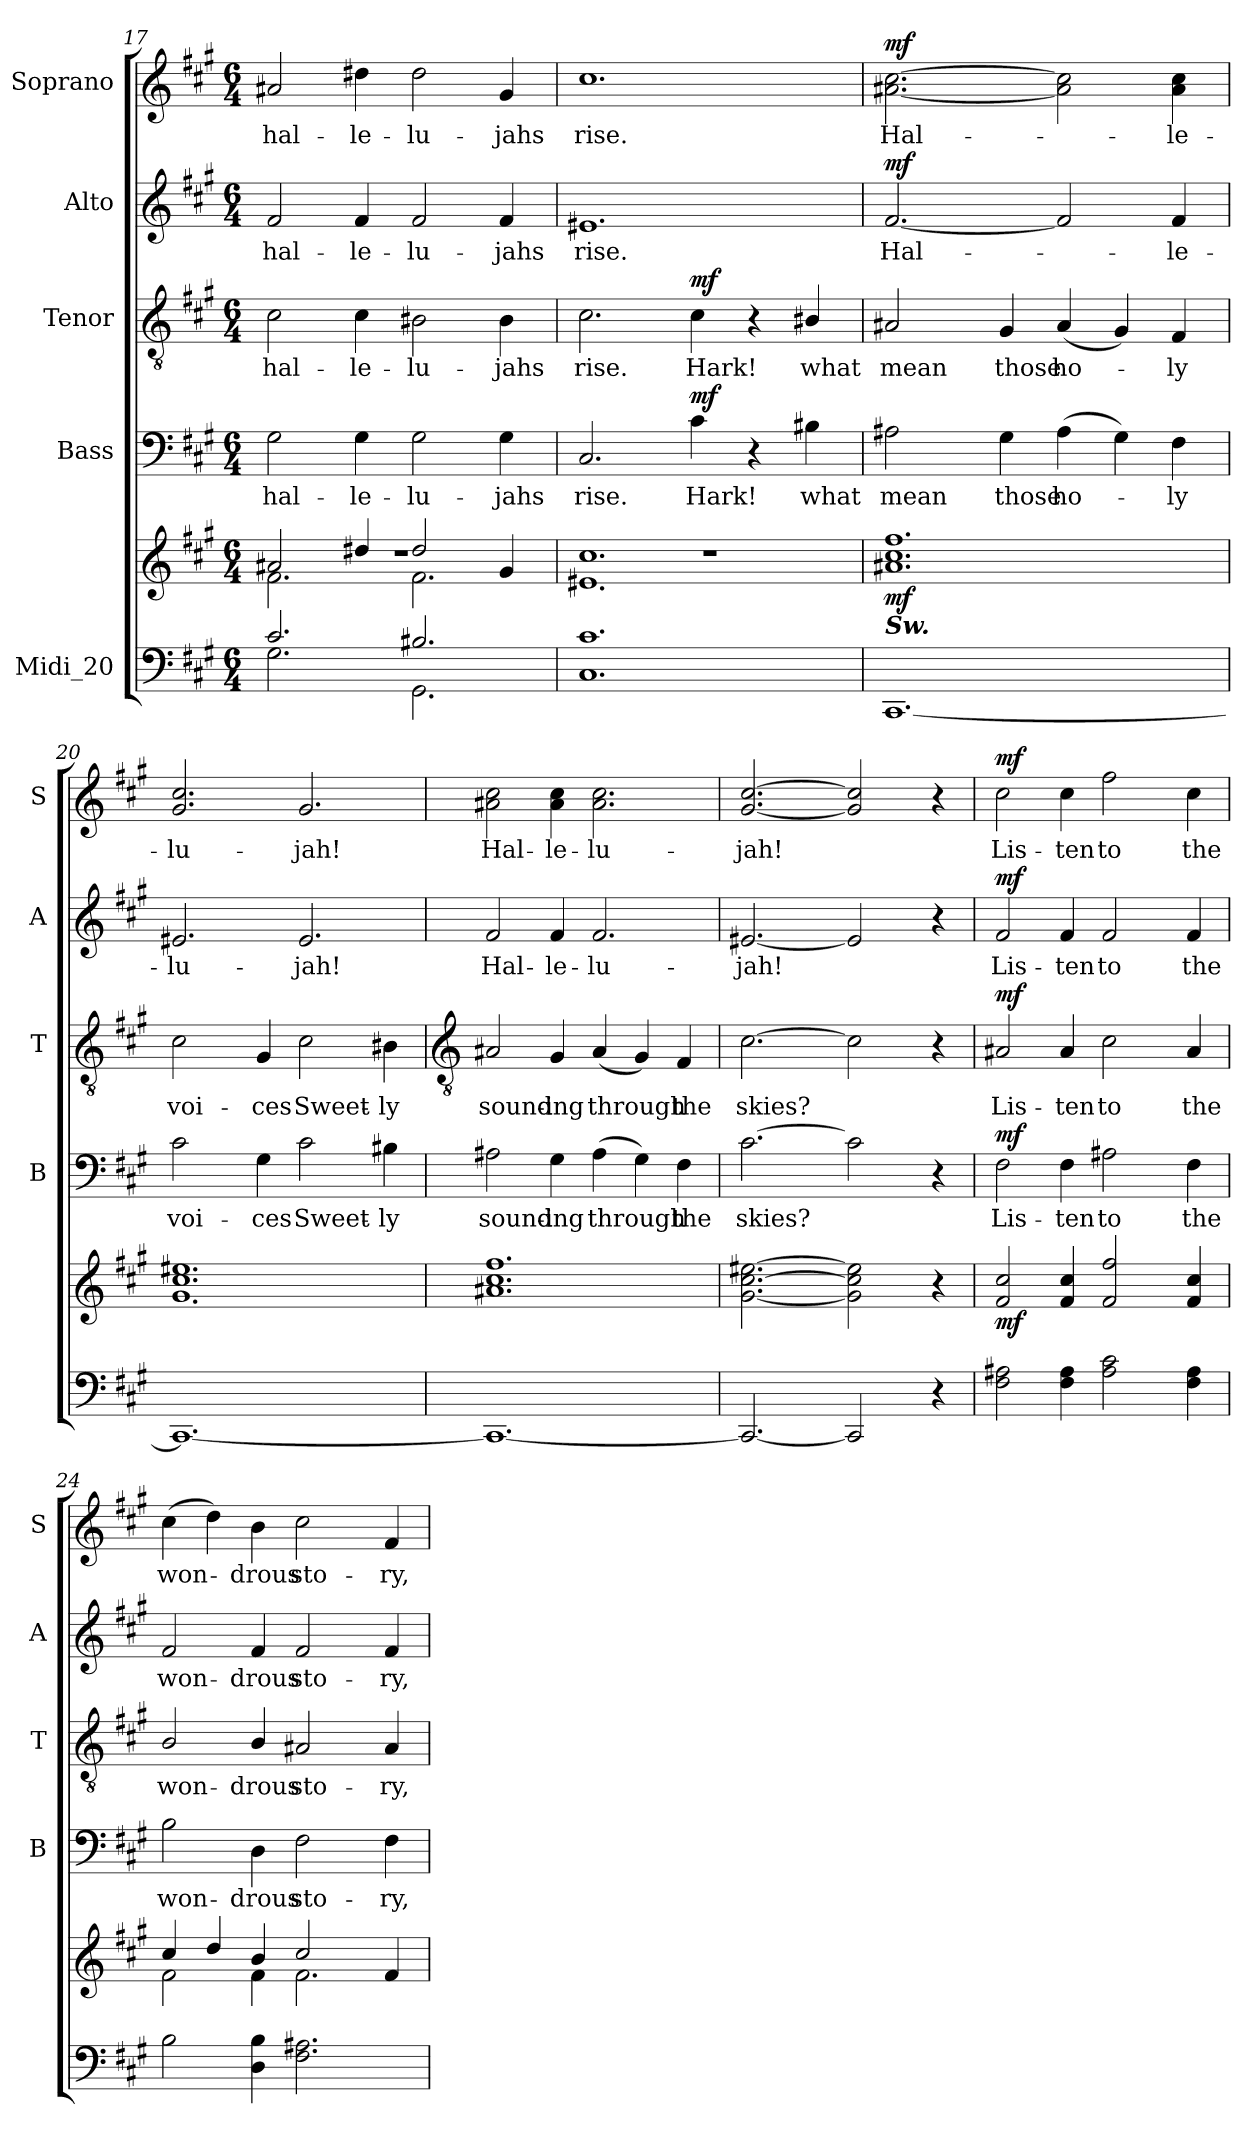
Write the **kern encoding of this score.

**kern	**kern	**dynam	**kern	**text	**dynam	**kern	**text	**dynam	**kern	**text	**dynam	**kern	**text	**dynam
*part5	*part5	*part5	*part4	*part4	*part4	*part3	*part3	*part3	*part2	*part2	*part2	*part1	*part1	*part1
*staff6	*staff5	*staff5/6	*staff4	*staff4	*staff4	*staff3	*staff3	*staff3	*staff2	*staff2	*staff2	*staff1	*staff1	*staff1
*I"Midi_20	*	*	*I"Bass	*	*	*I"Tenor	*	*	*I"Alto	*	*	*I"Soprano	*	*
*	*	*	*I'B	*	*	*I'T	*	*	*I'A	*	*	*I'S	*	*
*clefF4	*clefG2	*	*clefF4	*	*	*clefGv2	*	*	*clefG2	*	*	*clefG2	*	*
*k[f#c#g#]	*k[f#c#g#]	*	*k[f#c#g#]	*	*	*k[f#c#g#]	*	*	*k[f#c#g#]	*	*	*k[f#c#g#]	*	*
*A:	*A:	*	*A:	*	*	*A:	*	*	*A:	*	*	*A:	*	*
*M6/4	*M6/4	*	*M6/4	*	*	*M6/4	*	*	*M6/4	*	*	*M6/4	*	*
=17	=17	=17	=17	=17	=17	=17	=17	=17	=17	=17	=17	=17	=17	=17
*^	*^	*	*	*	*	*	*	*	*	*	*	*	*	*
*	*	*	*^	*	*	*	*	*	*	*	*	*	*	*	*	*
!	!	!	!	!LO:N:vis=1	!	!	!LO:LY:b	!	!	!LO:LY:b	!	!	!LO:LY:b	!	!	!LO:LY:b	!
2.c#/	2.G#\	2a#X/	2.f#\	1.r	.	2G#	hal-	.	2c#	hal-	.	2f#	hal-	.	2a#X	hal-	.
!	!	!	!	!	!	!	!LO:LY:b	!	!	!LO:LY:b	!	!	!LO:LY:b	!	!	!LO:LY:b	!
.	.	4dd#X/	.	.	.	4G#	-le-	.	4c#	-le-	.	4f#	-le-	.	4dd#X\	-le-	.
!	!	!	!	!	!	!	!LO:LY:b	!	!	!LO:LY:b	!	!	!LO:LY:b	!	!	!LO:LY:b	!
2.B#X/	2.GG#\	2dd#/	2.f#\	.	.	2G#	-lu-	.	2B#X	-lu-	.	2f#	-lu-	.	2dd#\	-lu-	.
!	!	!	!	!	!	!	!LO:LY:b	!	!	!LO:LY:b	!	!	!LO:LY:b	!	!	!LO:LY:b	!
.	.	4g#/	.	.	.	4G#	-jahs	.	4B#	-jahs	.	4f#	-jahs	.	4g#	-jahs	.
=18	=18	=18	=18	=18	=18	=18	=18	=18	=18	=18	=18	=18	=18	=18	=18	=18	=18
!	!	!	!	!LO:N:vis=1	!	!	!LO:LY:b	!	!	!LO:LY:b	!	!	!LO:LY:b	!	!	!LO:LY:b	!
1.c#/	1.C#\	1.cc#/	1.e#X\	1.r	.	2.C#	rise.	.	2.c#	rise.	.	1.e#X	rise.	.	1.cc#	rise.	.
!	!	!	!	!	!	!	!LO:LY:b	!LO:DY:b	!	!LO:LY:b	!LO:DY:b	!	!	!	!	!	!
.	.	.	.	.	.	4c#	Hark!	mf	4c#	Hark!	mf	.	.	.	.	.	.
.	.	.	.	.	.	4r	.	.	4r	.	.	.	.	.	.	.	.
!	!	!	!	!	!	!	!LO:LY:b	!	!	!LO:LY:b	!	!	!	!	!	!	!
.	.	.	.	.	.	4B#X	what	.	4B#X/	what	.	.	.	.	.	.	.
=19	=19	=19	=19	=19	=19	=19	=19	=19	=19	=19	=19	=19	=19	=19	=19	=19	=19
!	!	!LO:TX:b:Bi:t=Sw.	!	!	!	!	!	!	!	!	!	!	!	!	!	!	!
!	!	!	!	!	!LO:DY:b	!	!LO:LY:b	!	!	!LO:LY:b	!	!	!LO:LY:b	!LO:DY:b	!	!LO:LY:b	!LO:DY:b
[1.CC#/	2ryy	1.a#X/ 1.ff#/	1.cc#\	4ryy	mf	2A#X	mean	.	2A#X	mean	.	[2.f#	Hal-	mf	[2.a#X [2.cc#	Hal-	mf
.	.	.	.	4ryy	.	.	.	.	.	.	.	.	.	.	.	.	.
!	!	!	!	!	!	!	!LO:LY:b	!	!	!LO:LY:b	!	!	!	!	!	!	!
.	2ryy	.	.	4ryy	.	4G#	those	.	4G#	those	.	.	.	.	.	.	.
!	!	!	!	!	!	!	!LO:LY:b	!	!	!LO:LY:b	!	!	!	!	!	!	!
.	.	.	.	4ryy	.	(>4A#	ho-	.	(<4A#	ho-	.	2f#]	.	.	2a#] 2cc#]	.	.
.	2ryy	.	.	4ryy	.	4G#)	.	.	4G#)	.	.	.	.	.	.	.	.
!	!	!	!	!	!	!	!LO:LY:b	!	!	!LO:LY:b	!	!	!LO:LY:b	!	!	!LO:LY:b	!
.	.	.	.	4ryy	.	4F#	ly	.	4F#	ly	.	4f#	le-	.	4a# 4cc#	le-	.
=20	=20	=20	=20	=20	=20	=20	=20	=20	=20	=20	=20	=20	=20	=20	=20	=20	=20
!	!	!	!	!	!	!	!LO:LY:b	!	!	!LO:LY:b	!	!	!LO:LY:b	!	!	!LO:LY:b	!
1.CC#/_	2ryy	1.cc#/ 1.ee#X/	1.g#\	4ryy	.	2c#	voi-	.	2c#	voi-	.	2.e#X	-lu-	.	2.g# 2.cc#	-lu-	.
.	.	.	.	4ryy	.	.	.	.	.	.	.	.	.	.	.	.	.
!	!	!	!	!	!	!	!LO:LY:b	!	!	!LO:LY:b	!	!	!	!	!	!	!
.	2ryy	.	.	4ryy	.	4G#	-ces	.	4G#	-ces	.	.	.	.	.	.	.
!	!	!	!	!	!	!	!LO:LY:b	!	!	!LO:LY:b	!	!	!LO:LY:b	!	!	!LO:LY:b	!
.	.	.	.	4ryy	.	2c#	Sweet-	.	2c#	Sweet-	.	2.e#	-jah!	.	2.g#	-jah!	.
.	2ryy	.	.	4ryy	.	.	.	.	.	.	.	.	.	.	.	.	.
!	!	!	!	!	!	!	!LO:LY:b	!	!	!LO:LY:b	!	!	!	!	!	!	!
.	.	.	.	4ryy	.	4B#X	-ly	.	4B#X	-ly	.	.	.	.	.	.	.
*	*	*v	*v	*v	*	*	*	*	*	*	*	*	*	*	*	*	*
!!LO:LB:g=z
=21	=21	=21	=21	=21	=21	=21	=21	=21	=21	=21	=21	=21	=21	=21	=21
*	*	*	*	*	*	*	*clefGv2	*	*	*	*	*	*	*	*
*	*	*^	*	*	*	*	*	*	*	*	*	*	*	*	*
*	*	*	*^	*	*	*	*	*	*	*	*	*	*	*	*	*
!	!	!	!	!	!	!	!LO:LY:b	!	!	!LO:LY:b	!	!	!LO:LY:b	!	!	!LO:LY:b	!
*	*	*	*v	*v	*	*	*	*	*	*	*	*	*	*	*	*	*
1.CC#/_	2ryy	1.a#X/ 1.ff#/	1.cc#\	.	2A#X	sound-	.	2A#X	sound-	.	2f#	Hal-	.	2a#X 2cc#	Hal-	.
!	!	!	!	!	!	!LO:LY:b	!	!	!LO:LY:b	!	!	!LO:LY:b	!	!	!LO:LY:b	!
.	2ryy	.	.	.	4G#	-ing	.	4G#	-ing	.	4f#	-le-	.	4a# 4cc#	-le-	.
!	!	!	!	!	!	!LO:LY:b	!	!	!LO:LY:b	!	!	!LO:LY:b	!	!	!LO:LY:b	!
.	.	.	.	.	(>4A#	through	.	(<4A#	through	.	2.f#	-lu-	.	2.a# 2.cc#	-lu-	.
.	2ryy	.	.	.	4G#)	.	.	4G#)	.	.	.	.	.	.	.	.
!	!	!	!	!	!	!LO:LY:b	!	!	!LO:LY:b	!	!	!	!	!	!	!
.	.	.	.	.	4F#	the	.	4F#	the	.	.	.	.	.	.	.
=22	=22	=22	=22	=22	=22	=22	=22	=22	=22	=22	=22	=22	=22	=22	=22	=22
!	!	!	!	!	!	!LO:LY:b	!	!	!LO:LY:b	!	!	!LO:LY:b	!	!	!LO:LY:b	!
2.CC#/_	2ryy	[2.g#\ [2.cc#\ [2.ee#X\	2ryy	.	[2.c#	skies?	.	[2.c#	skies?	.	[2.e#X	-jah!	.	[2.g# [2.cc#	-jah!	.
.	2ryy	.	2ryy	.	.	.	.	.	.	.	.	.	.	.	.	.
2CC#/]	.	2g#\] 2cc#\] 2ee#\]	.	.	2c#]	.	.	2c#]	.	.	2e#]	.	.	2g#] 2cc#]	.	.
.	2ryy	.	2ryy	.	.	.	.	.	.	.	.	.	.	.	.	.
4r	.	4r	.	.	4r	.	.	4r	.	.	4r	.	.	4r	.	.
=23	=23	=23	=23	=23	=23	=23	=23	=23	=23	=23	=23	=23	=23	=23	=23	=23
!	!	!	!	!LO:DY:b	!	!LO:LY:b	!LO:DY:b	!	!LO:LY:b	!LO:DY:b	!	!LO:LY:b	!LO:DY:b	!	!LO:LY:b	!LO:DY:b
2F#\ 2A#X\	2ryy	2f#/ 2cc#/	2ryy	mf	2F#	Lis-	mf	2A#X	Lis-	mf	2f#	Lis-	mf	2cc#\	Lis-	mf
!	!	!	!	!	!	!LO:LY:b	!	!	!LO:LY:b	!	!	!LO:LY:b	!	!	!LO:LY:b	!
4F#\ 4A#\	2ryy	4f#/ 4cc#/	2ryy	.	4F#	-ten	.	4A#	-ten	.	4f#	-ten	.	4cc#\	-ten	.
!	!	!	!	!	!	!LO:LY:b	!	!	!LO:LY:b	!	!	!LO:LY:b	!	!	!LO:LY:b	!
2A#\ 2c#\	.	2f#/ 2ff#/	.	.	2A#X	to	.	2c#	to	.	2f#	to	.	2ff#\	to	.
.	2ryy	.	2ryy	.	.	.	.	.	.	.	.	.	.	.	.	.
!	!	!	!	!	!	!LO:LY:b	!	!	!LO:LY:b	!	!	!LO:LY:b	!	!	!LO:LY:b	!
4F#\ 4A#\	.	4f#/ 4cc#/	.	.	4F#	the	.	4A#	the	.	4f#	the	.	4cc#\	the	.
=24	=24	=24	=24	=24	=24	=24	=24	=24	=24	=24	=24	=24	=24	=24	=24	=24
!	!	!	!	!	!	!LO:LY:b	!	!	!LO:LY:b	!	!	!LO:LY:b	!	!	!LO:LY:b	!
2B\	2ryy	4cc#/	2f#\	.	2B	won-	.	2B/	won-	.	2f#	won-	.	(>4cc#\	won-	.
.	.	4dd/	.	.	.	.	.	.	.	.	.	.	.	4dd\)	.	.
!	!	!	!	!	!	!LO:LY:b	!	!	!LO:LY:b	!	!	!LO:LY:b	!	!	!LO:LY:b	!
4D\ 4B\	2ryy	4b/	4f#\	.	4D	-drous	.	4B/	-drous	.	4f#	-drous	.	4b\	drous	.
!	!	!	!	!	!	!LO:LY:b	!	!	!LO:LY:b	!	!	!LO:LY:b	!	!	!LO:LY:b	!
2.F#\ 2.A#X\	.	2cc#/	2.f#\	.	2F#	sto-	.	2A#X	sto-	.	2f#	sto-	.	2cc#\	sto-	.
.	2ryy	.	.	.	.	.	.	.	.	.	.	.	.	.	.	.
!	!	!	!	!	!	!LO:LY:b	!	!	!LO:LY:b	!	!	!LO:LY:b	!	!	!LO:LY:b	!
.	.	4f#/	.	.	4F#	-ry,	.	4A#	-ry,	.	4f#	-ry,	.	4f#	-ry,	.
*v	*v	*	*	*	*	*	*	*	*	*	*	*	*	*	*	*
*	*v	*v	*	*	*	*	*	*	*	*	*	*	*	*	*
=	=	=	=	=	=	=	=	=	=	=	=	=	=	=
*-	*-	*-	*-	*-	*-	*-	*-	*-	*-	*-	*-	*-	*-	*-
